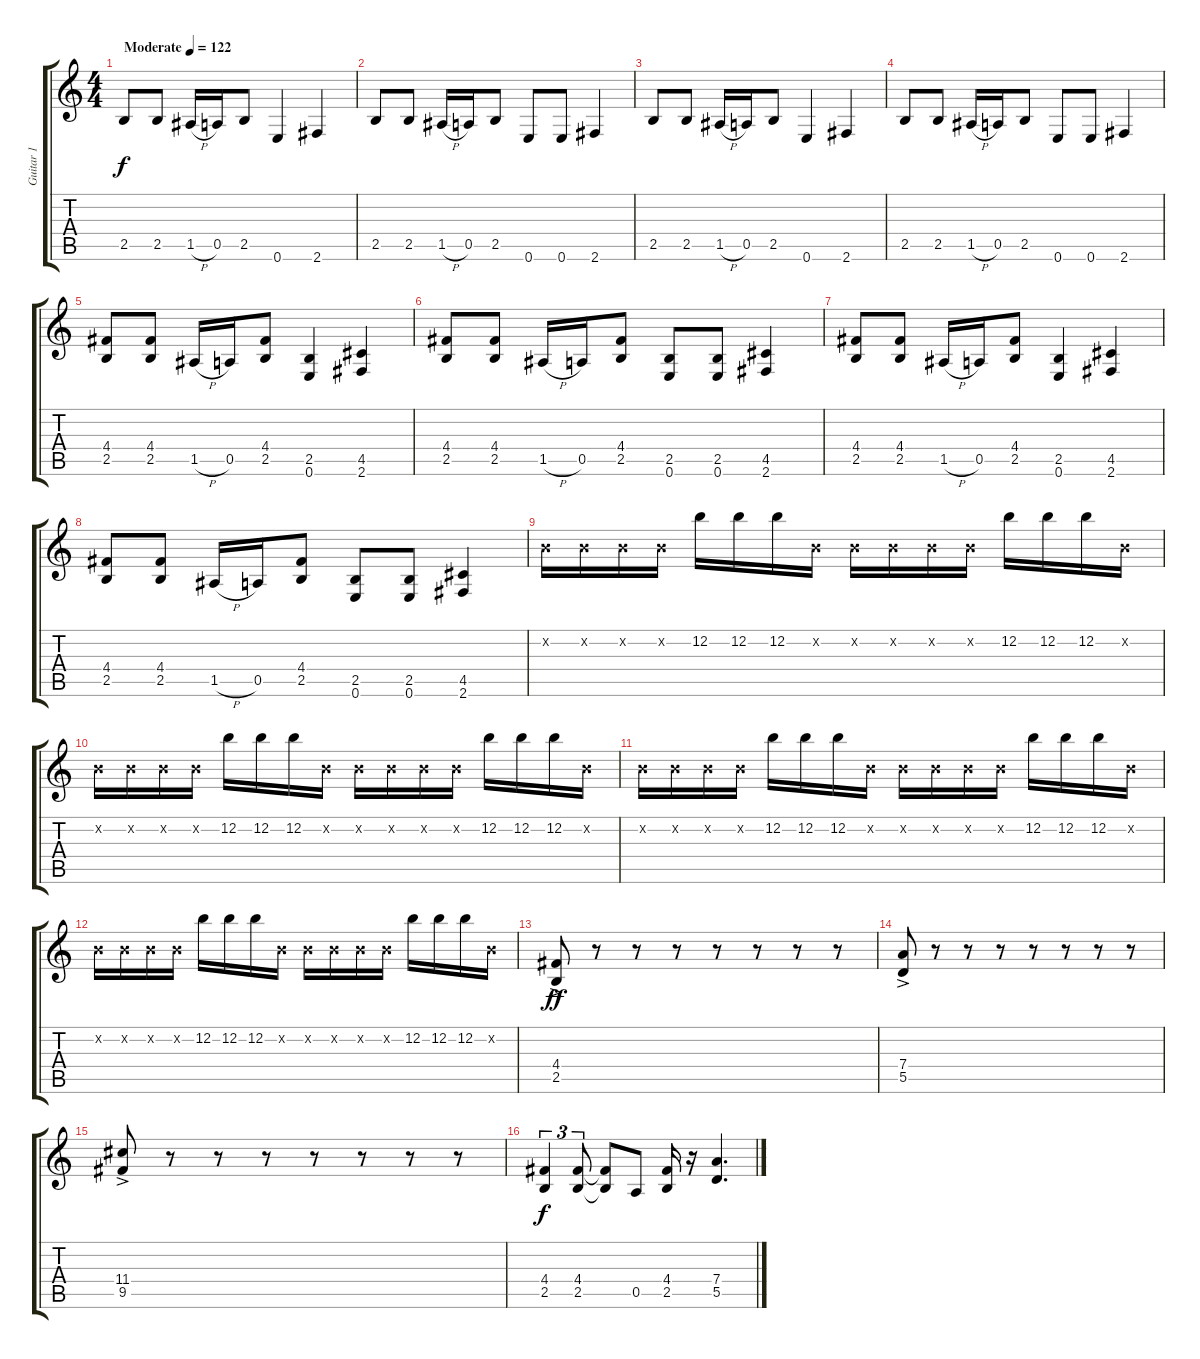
\track ("Guitar 1" "Guitar 1") {instrument distortionguitar}
\staff {score tabs}
\tuning (E4 B3 G3 D3 A2 E2) {hide}
\ts (4 4)
\tempo (122 "Moderate")
\clef g2
\ks c
2.5.8{dy f instrument distortionguitar} 2.5.8 1.5{h}.16 0.5.16 2.5.8 0.6.4 2.6.4 |
2.5.8 2.5.8 1.5{h}.16 0.5.16 2.5.8 0.6.8 0.6.8 2.6.4 |
2.5.8 2.5.8 1.5{h}.16 0.5.16 2.5.8 0.6.4 2.6.4 |
2.5.8 2.5.8 1.5{h}.16 0.5.16 2.5.8 0.6.8 0.6.8 2.6.4 |
(4.4 2.5).8 (4.4 2.5).8 1.5{h}.16 0.5.16 (4.4 2.5).8 (2.5 0.6).4 (4.5 2.6).4 |
(4.4 2.5).8 (4.4 2.5).8 1.5{h}.16 0.5.16 (4.4 2.5).8 (2.5 0.6).8 (2.5 0.6).8 (4.5 2.6).4 |
(4.4 2.5).8 (4.4 2.5).8 1.5{h}.16 0.5.16 (4.4 2.5).8 (2.5 0.6).4 (4.5 2.6).4 |
(4.4 2.5).8 (4.4 2.5).8 1.5{h}.16 0.5.16 (4.4 2.5).8 (2.5 0.6).8 (2.5 0.6).8 (4.5 2.6).4 |
0.2{x}.16 0.2{x}.16 0.2{x}.16 0.2{x}.16 12.2.16 12.2.16 12.2.16 0.2{x}.16 0.2{x}.16 0.2{x}.16 0.2{x}.16 0.2{x}.16 12.2.16 12.2.16 12.2.16 0.2{x}.16 |
0.2{x}.16 0.2{x}.16 0.2{x}.16 0.2{x}.16 12.2.16 12.2.16 12.2.16 0.2{x}.16 0.2{x}.16 0.2{x}.16 0.2{x}.16 0.2{x}.16 12.2.16 12.2.16 12.2.16 0.2{x}.16 |
0.2{x}.16 0.2{x}.16 0.2{x}.16 0.2{x}.16 12.2.16 12.2.16 12.2.16 0.2{x}.16 0.2{x}.16 0.2{x}.16 0.2{x}.16 0.2{x}.16 12.2.16 12.2.16 12.2.16 0.2{x}.16 |
0.2{x}.16 0.2{x}.16 0.2{x}.16 0.2{x}.16 12.2.16 12.2.16 12.2.16 0.2{x}.16 0.2{x}.16 0.2{x}.16 0.2{x}.16 0.2{x}.16 12.2.16 12.2.16 12.2.16 0.2{x}.16 |
(4.4{ac} 2.5{ac}).8{dy ff} r.8 r.8 r.8 r.8 r.8 r.8 r.8 |
(7.4{ac} 5.5{ac}).8 r.8 r.8 r.8 r.8 r.8 r.8 r.8 |
(11.4{ac} 9.5{ac}).8 r.8 r.8 r.8 r.8 r.8 r.8 r.8 |
(4.4 2.5).4{tu (3 2) dy f} (4.4 2.5).8{tu (3 2)} (4.4{t} 2.5{t}).8 0.5.8 (4.4 2.5).16 r.16 (7.4 5.5).4{d}
